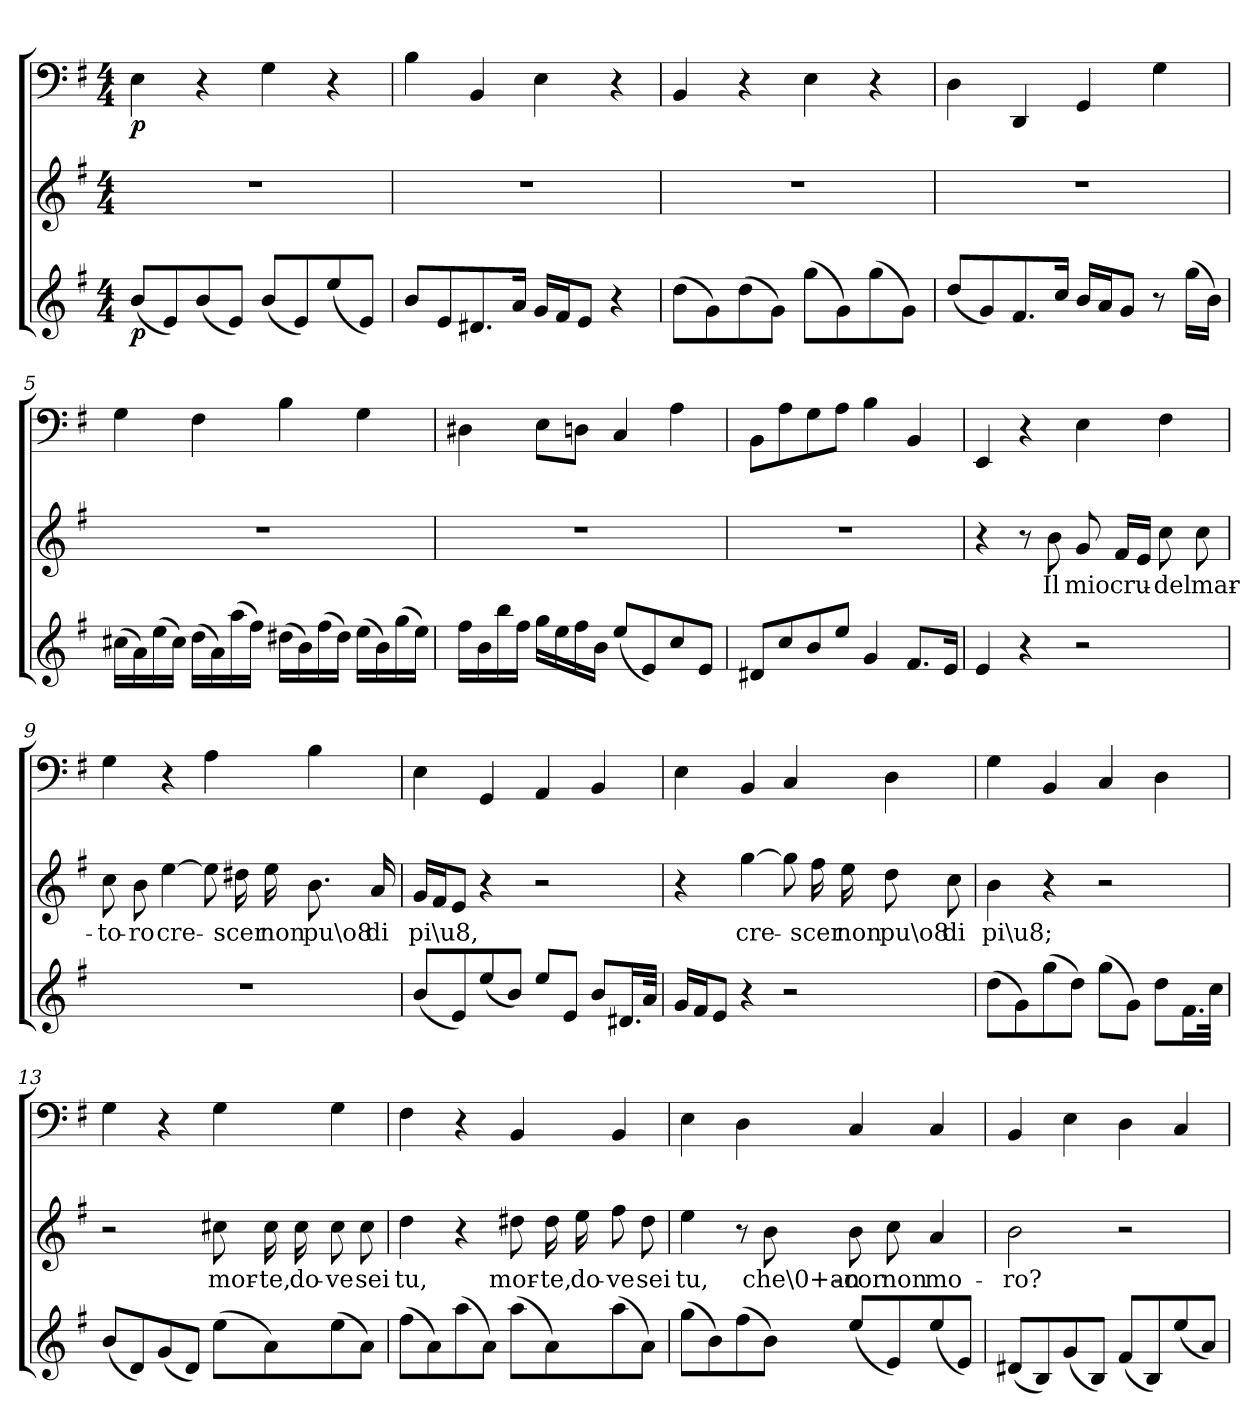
**kern	**dynam	**kern	**text	**kern	**dynam
*part3	*part3	*part2	*part2	*part1	*part1
*staff3	*staff3	*staff2	*staff2	*staff1	*staff1
*clefG2	*	*clefG2	*	*clefF4	*
*k[f#]	*	*k[f#]	*	*k[f#]	*
*e:	*	*e:	*	*e:	*
*M4/4	*	*M4/4	*	*M4/4	*
=1	=1	=1	=1	=1	=1
(8b/L	p	1r	.	4E\	p
8e/)	.	.	.	.	.
(8b/	.	.	.	4r	.
8e/J)	.	.	.	.	.
(8b/L	.	.	.	4G\	.
8e/)	.	.	.	.	.
(8ee/	.	.	.	4r	.
8e/J)	.	.	.	.	.
=2	=2	=2	=2	=2	=2
8b/L	.	1r	.	4B\	.
8e/	.	.	.	.	.
8.d#X/	.	.	.	4BB/	.
16a/Jk	.	.	.	.	.
16g/LL	.	.	.	4E\	.
16f#/J	.	.	.	.	.
8e/J	.	.	.	.	.
4r	.	.	.	4r	.
=3	=3	=3	=3	=3	=3
(8dd\L	.	1r	.	4BB/	.
8g\)	.	.	.	.	.
(8dd\	.	.	.	4r	.
8g\J)	.	.	.	.	.
(8gg\L	.	.	.	4E\	.
8g\)	.	.	.	.	.
(8gg\	.	.	.	4r	.
8g\J)	.	.	.	.	.
=4	=4	=4	=4	=4	=4
(8dd/L	.	1r	.	4D\	.
8g/)	.	.	.	.	.
8.f#/	.	.	.	4DD/	.
16cc/Jk	.	.	.	.	.
16b/LL	.	.	.	4GG/	.
16a/J	.	.	.	.	.
8g/J	.	.	.	.	.
8r	.	.	.	4G\	.
(16gg\LL	.	.	.	.	.
16b\JJ)	.	.	.	.	.
=5	=5	=5	=5	=5	=5
(16cc#X\LL	.	1r	.	4G\	.
16a\)	.	.	.	.	.
(16ee\	.	.	.	.	.
16cc#\JJ)	.	.	.	.	.
(16dd\LL	.	.	.	4F#\	.
16a\)	.	.	.	.	.
(16aa\	.	.	.	.	.
16ff#\JJ)	.	.	.	.	.
(16dd#X\LL	.	.	.	4B\	.
16b\)	.	.	.	.	.
(16ff#\	.	.	.	.	.
16dd#\JJ)	.	.	.	.	.
(16ee\LL	.	.	.	4G\	.
16b\)	.	.	.	.	.
(16gg\	.	.	.	.	.
16ee\JJ)	.	.	.	.	.
=6	=6	=6	=6	=6	=6
16ff#\LL	.	1r	.	4D#X\	.
16b\	.	.	.	.	.
16bb\	.	.	.	.	.
16ff#\JJ	.	.	.	.	.
16gg\LL	.	.	.	8E\L	.
16ee\	.	.	.	.	.
16ff#\	.	.	.	8Dn\J	.
16b\JJ	.	.	.	.	.
(8ee/L	.	.	.	4C/	.
8e/)	.	.	.	.	.
8cc/	.	.	.	4A\	.
8e/J	.	.	.	.	.
=7	=7	=7	=7	=7	=7
8d#X/L	.	1r	.	8BB\L	.
8cc/	.	.	.	8A\	.
8b/	.	.	.	8G\	.
8ee/J	.	.	.	8A\J	.
4g/	.	.	.	4B\	.
8.f#/L	.	.	.	4BB/	.
16e/Jk	.	.	.	.	.
=8	=8	=8	=8	=8	=8
4e/	.	4r	.	4EE/	.
4r	.	8r	.	4r	.
.	.	8b\	Il	.	.
2r	.	8g/	mio	4E\	.
.	.	16f#/LL	cru-	.	.
.	.	16e/JJ	.	.	.
.	.	8cc\	-del	4F#\	.
.	.	8cc\	mar-	.	.
=9	=9	=9	=9	=9	=9
1r	.	8cc\	-to-	4G\	.
.	.	8b\	-ro	.	.
.	.	[4ee\	cre-	4r	.
.	.	8ee\]	.	4A\	.
.	.	16dd#X\	-scer	.	.
.	.	16ee\	non	.	.
.	.	8.b\	pu\o8	4B\	.
.	.	16a/	di	.	.
=10	=10	=10	=10	=10	=10
(8b/L	.	16g/LL	pi\u8,	4E\	.
.	.	16f#/J	.	.	.
8e/)	.	8e/J	.	.	.
(8ee/	.	4r	.	4GG/	.
8b/J)	.	.	.	.	.
8ee/L	.	2r	.	4AA/	.
8e/J	.	.	.	.	.
8b/L	.	.	.	4BB/	.
16.d#X/L	.	.	.	.	.
32a/JJk	.	.	.	.	.
=11	=11	=11	=11	=11	=11
16g/LL	.	4r	.	4E\	.
16f#/J	.	.	.	.	.
8e/J	.	.	.	.	.
4r	.	[4gg\	cre-	4BB/	.
2r	.	8gg\]	.	4C/	.
.	.	16ff#\	-scer	.	.
.	.	16ee\	non	.	.
.	.	8dd\	pu\o8	4D\	.
.	.	8cc\	di	.	.
=12	=12	=12	=12	=12	=12
(8dd\L	.	4b\	pi\u8;	4G\	.
8g\)	.	.	.	.	.
(8gg\	.	4r	.	4BB/	.
8dd\J)	.	.	.	.	.
(8gg\L	.	2r	.	4C/	.
8g\J)	.	.	.	.	.
8dd\L	.	.	.	4D\	.
16.f#\L	.	.	.	.	.
32cc\JJk	.	.	.	.	.
=13	=13	=13	=13	=13	=13
(8b/L	.	2r	.	4G\	.
8d/)	.	.	.	.	.
(8g/	.	.	.	4r	.
8d/J)	.	.	.	.	.
(8ee\L	.	8cc#X\	mor-	4G\	.
8a\)	.	16cc#\	-te,	.	.
.	.	16cc#\	do-	.	.
(8ee\	.	8cc#\	-ve	4G\	.
8a\J)	.	8cc#\	sei	.	.
=14	=14	=14	=14	=14	=14
(8ff#\L	.	4dd\	tu,	4F#\	.
8a\)	.	.	.	.	.
(8aa\	.	4r	.	4r	.
8a\J)	.	.	.	.	.
(8aa\L	.	8dd#X\	mor-	4BB/	.
8a\)	.	16dd#\	-te,	.	.
.	.	16ee\	do-	.	.
(8aa\	.	8ff#\	-ve	4BB/	.
8a\J)	.	8dd#\	sei	.	.
=15	=15	=15	=15	=15	=15
(8gg\L	.	4ee\	tu,	4E\	.
8b\)	.	.	.	.	.
(8ff#\	.	8r	.	4D\	.
8b\J)	.	8b\	che\0+an-	.	.
(8ee/L	.	8b\	-cor	4C/	.
8e/)	.	8cc\	non	.	.
(8ee/	.	4a/	mo-	4C/	.
8e/J)	.	.	.	.	.
=16	=16	=16	=16	=16	=16
(8d#X/L	.	2b\	-ro?	4BB/	.
8B/)	.	.	.	.	.
(8g/	.	.	.	4E\	.
8B/J)	.	.	.	.	.
(8f#/L	.	2r	.	4D\	.
8B/)	.	.	.	.	.
(8ee/	.	.	.	4C/	.
8a/J)	.	.	.	.	.
=	=	=	=	=	=
*-	*-	*-	*-	*-	*-
